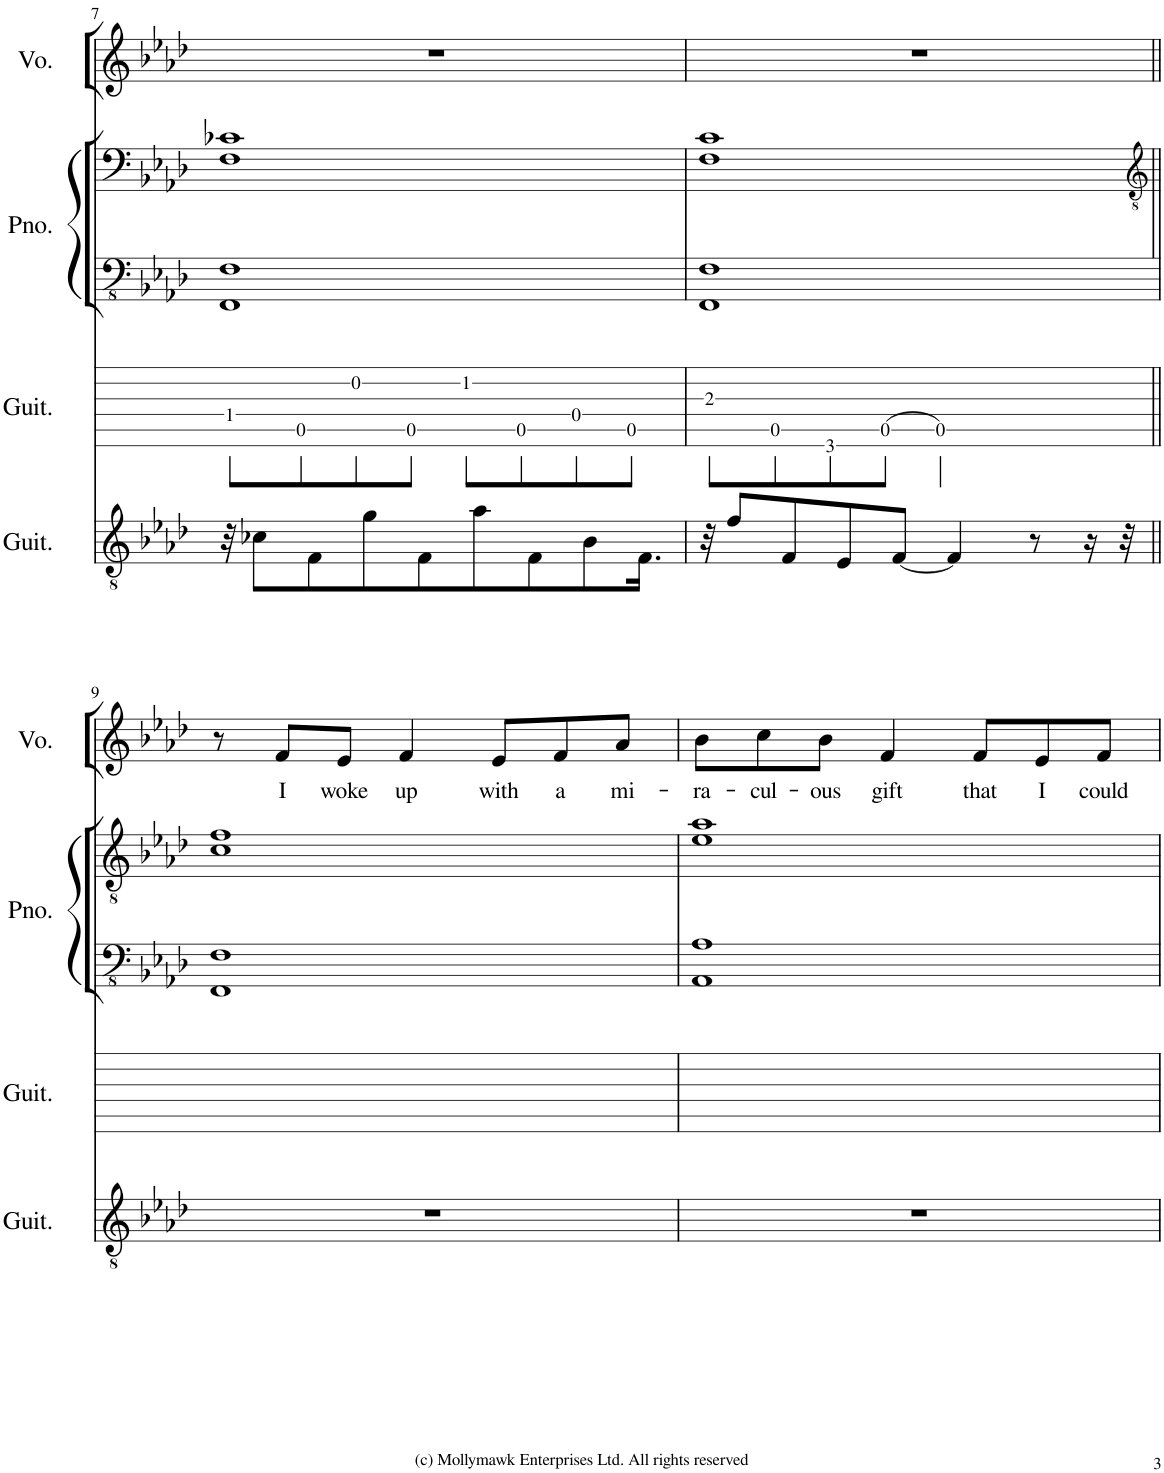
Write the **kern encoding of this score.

**kern	**kern	**kern	**kern	**kern	**text
*part4	*part3	*part2	*part2	*part1	*part1
*staff5	*staff4	*staff3	*staff2	*staff1	*staff1
*I"Acoustic Guitar	*I"Acoustic Guitar	*I"Piano	*	*I"Voice	*
*I'Guit.	*I'Guit.	*I'Pno.	*	*I'Vo.	*
!!LO:PB:g=z
*clefGv2	*	*clefFv4	*clefF4	*clefG2	*
*k[b-e-a-d-]	*k[b-e-a-d-]	*k[b-e-a-d-]	*k[b-e-a-d-]	*k[b-e-a-d-]	*
*M4/4	*M4/4	*M4/4	*M4/4	*M4/4	*
=7	=7	=7	=7	=7	=7
32r	8c-X\L	1FFF 1FF	1F 1c-X	1r	.
8c-X\L	.	.	.	.	.
.	8F\	.	.	.	.
8F\	.	.	.	.	.
.	8g\	.	.	.	.
8g\	.	.	.	.	.
.	8F\J	.	.	.	.
8F\	.	.	.	.	.
.	8a-\L	.	.	.	.
8a-\	.	.	.	.	.
.	8F\	.	.	.	.
8F\	.	.	.	.	.
.	8B-\	.	.	.	.
8B-\	.	.	.	.	.
.	8F\J	.	.	.	.
16.F\Jk	.	.	.	.	.
=8	=8	=8	=8	=8	=8
32r	8f\L	1FFF 1FF	1F 1c	1r	.
8f/L	.	.	.	.	.
.	8F\	.	.	.	.
8F/	.	.	.	.	.
.	8E-\	.	.	.	.
8E-/	.	.	.	.	.
.	[8F\J	.	.	.	.
[8F/J	.	.	.	.	.
.	4F\]	.	.	.	.
4F/]	.	.	.	.	.
.	4r	.	.	.	.
8r	.	.	.	.	.
16r	.	.	.	.	.
32r	.	.	.	.	.
!!LO:LB:g=z
=9||	=9||	=9||	=9||	=9||	=9||
*	*	*	*clefGv2	*	*
1r	1r	1FFF 1FF	1c 1f	8r	.
!	!	!	!	!	!LO:LY:b
.	.	.	.	8f/L	I
!	!	!	!	!	!LO:LY:b
.	.	.	.	8e-/J	woke
!	!	!	!	!	!LO:LY:b
.	.	.	.	4f/	up
!	!	!	!	!	!LO:LY:b
.	.	.	.	8e-/L	with
!	!	!	!	!	!LO:LY:b
.	.	.	.	8f/	a
!	!	!	!	!	!LO:LY:b
.	.	.	.	8a-/J	mi-
=10	=10	=10	=10	=10	=10
!	!	!	!	!	!LO:LY:b
1r	1r	1AAA- 1AA-	1e- 1a-	8b-\L	-ra-
!	!	!	!	!	!LO:LY:b
.	.	.	.	8cc\	-cul-
!	!	!	!	!	!LO:LY:b
.	.	.	.	8b-\J	-ous
!	!	!	!	!	!LO:LY:b
.	.	.	.	4f/	gift
!	!	!	!	!	!LO:LY:b
.	.	.	.	8f/L	that
!	!	!	!	!	!LO:LY:b
.	.	.	.	8e-/	I
!	!	!	!	!	!LO:LY:b
.	.	.	.	8f/J	could
=	=	=	=	=	=
*-	*-	*-	*-	*-	*-
